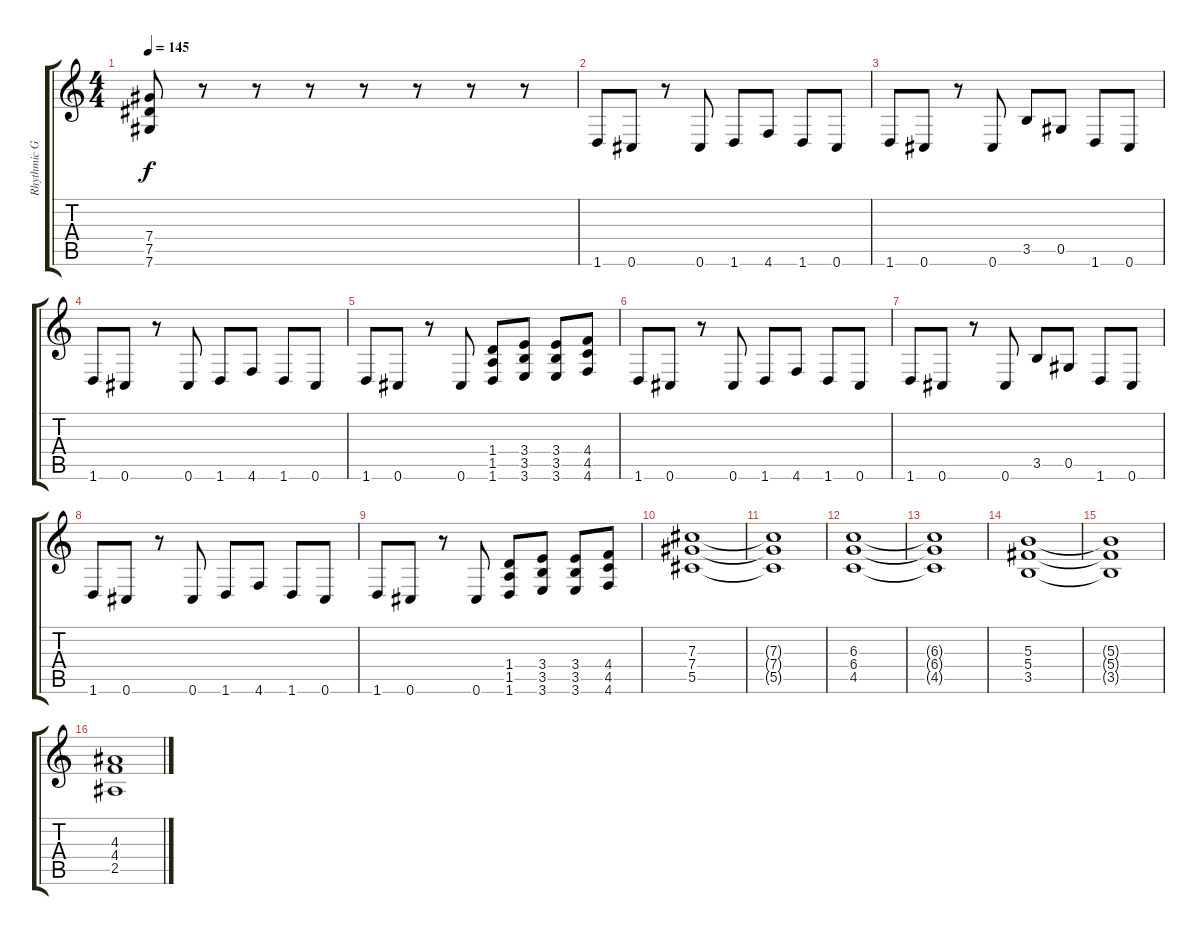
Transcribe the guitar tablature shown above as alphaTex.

\track ("Rhythmic Guitar" "Rhythmic G") {instrument distortionguitar}
\staff {score tabs}
\tuning (Eb4 Bb3 Gb3 Db3 Ab2 Db2) {hide}
\ts (4 4)
\tempo 145
\clef g2
\ks c
(7.4 7.5 7.6).8{dy f} r.8 r.8 r.8 r.8 r.8 r.8 r.8 |
1.6.8 0.6.8 r.8 0.6.8 1.6.8 4.6.8 1.6.8 0.6.8 |
1.6.8 0.6.8 r.8 0.6.8 3.5.8 0.5.8 1.6.8 0.6.8 |
1.6.8 0.6.8 r.8 0.6.8 1.6.8 4.6.8 1.6.8 0.6.8 |
1.6.8 0.6.8 r.8 0.6.8 (1.4 1.5 1.6).8 (3.4 3.5 3.6).8 (3.4 3.5 3.6).8 (4.4 4.5 4.6).8 |
1.6.8 0.6.8 r.8 0.6.8 1.6.8 4.6.8 1.6.8 0.6.8 |
1.6.8 0.6.8 r.8 0.6.8 3.5.8 0.5.8 1.6.8 0.6.8 |
1.6.8 0.6.8 r.8 0.6.8 1.6.8 4.6.8 1.6.8 0.6.8 |
1.6.8 0.6.8 r.8 0.6.8 (1.4 1.5 1.6).8 (3.4 3.5 3.6).8 (3.4 3.5 3.6).8 (4.4 4.5 4.6).8 |
(7.3 7.4 5.5).1 |
(7.3{t} 7.4{t} 5.5{t}).1 |
(6.3 6.4 4.5).1 |
(6.3{t} 6.4{t} 4.5{t}).1 |
(5.3 5.4 3.5).1 |
(5.3{t} 5.4{t} 3.5{t}).1 |
(4.3 4.4 2.5).1
